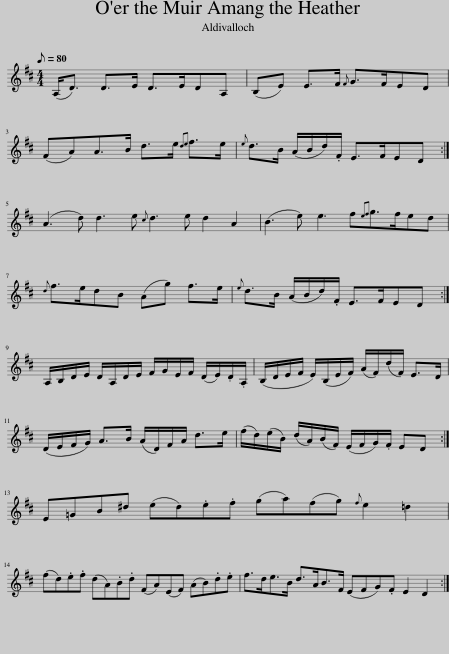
X:1
L:1/8
Q:1/8=80
M:4/4
I:linebreak $
K:D
V:1 treble
V:1
 (A,<D) D>E D>EDA, | (B,E) E>F{F} G>FED |$ (FA)A>B d>e{de} f>e |{e} d>B (A/B/d/).F/ E>FED :|$ (A3 d) d3 e{c} d3 e d2 A2 | %5
 (B3 e) e3 f{ef}g>fed |${d} f>edB (Ag) f>e |{e} d>B (A/B/d/).F/ E>FED :|$ A,/B,/D/E/ D/A,/D/E/ F/G/E/F/ (D/E/).D/.A,/ | (B,/D/E/F/ E/)(B,/E/F/) (A/F/)(d/F/) E>D |$ %10
 (D/E/F/G/) A>B (A/D/)F/A/ d>e | (f/d/)(e/B/) (d/A/)(B/F/) (E/F/G/).F/ ED :|$ E=GB^d (ed).e.f (ga)(fg){f} e2 =d2 |$ (fd).e.f (dA).B.d (FA)(EF) (AB).d.e | f>de>B d>AB>F (EFG).F E2 D2 :| %15
